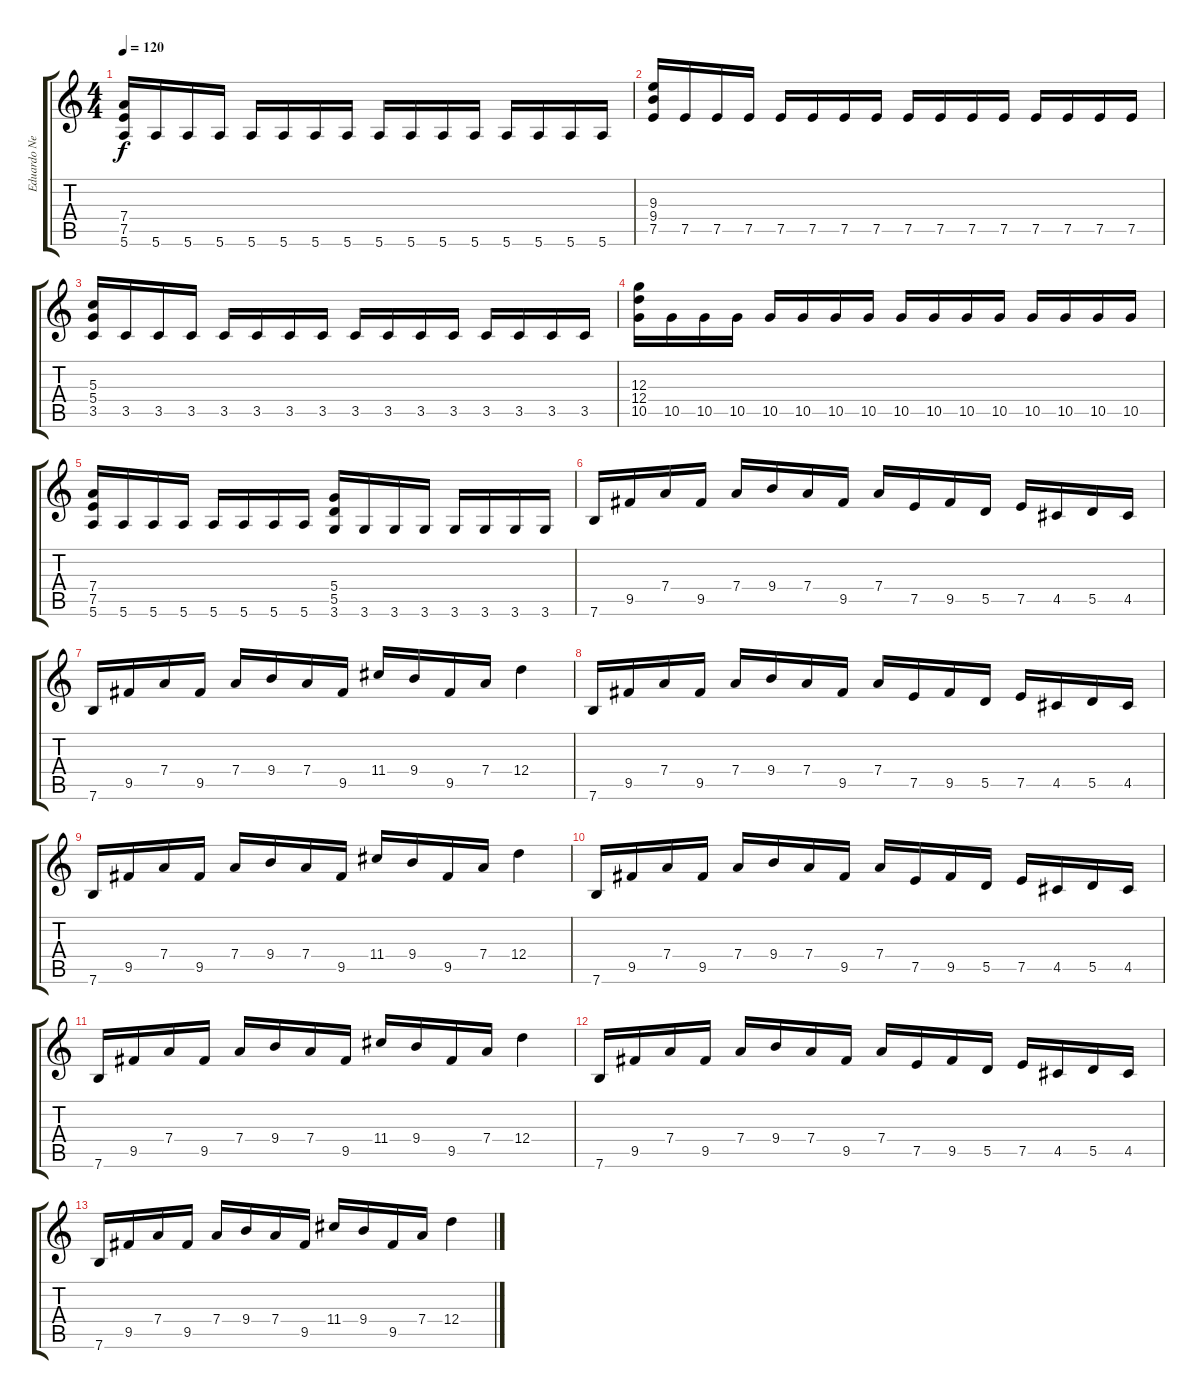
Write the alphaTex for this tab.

\track ("Eduardo Neves - E.Guitar" "Eduardo Ne") {instrument overdrivenguitar}
\staff {score tabs}
\tuning (E4 B3 G3 D3 A2 E2) {hide}
\ts (4 4)
\tempo 120
\clef g2
\ks c
(7.4 7.5 5.6).16{dy f} 5.6.16 5.6.16 5.6.16 5.6.16 5.6.16 5.6.16 5.6.16 5.6.16 5.6.16 5.6.16 5.6.16 5.6.16 5.6.16 5.6.16 5.6.16 |
(9.3 9.4 7.5).16 7.5.16 7.5.16 7.5.16 7.5.16 7.5.16 7.5.16 7.5.16 7.5.16 7.5.16 7.5.16 7.5.16 7.5.16 7.5.16 7.5.16 7.5.16 |
(5.3 5.4 3.5).16 3.5.16 3.5.16 3.5.16 3.5.16 3.5.16 3.5.16 3.5.16 3.5.16 3.5.16 3.5.16 3.5.16 3.5.16 3.5.16 3.5.16 3.5.16 |
(12.3 12.4 10.5).16 10.5.16 10.5.16 10.5.16 10.5.16 10.5.16 10.5.16 10.5.16 10.5.16 10.5.16 10.5.16 10.5.16 10.5.16 10.5.16 10.5.16 10.5.16 |
(7.4 7.5 5.6).16 5.6.16 5.6.16 5.6.16 5.6.16 5.6.16 5.6.16 5.6.16 (5.4 5.5 3.6).16 3.6.16 3.6.16 3.6.16 3.6.16 3.6.16 3.6.16 3.6.16 |
7.6.16 9.5.16 7.4.16 9.5.16 7.4.16 9.4.16 7.4.16 9.5.16 7.4.16 7.5.16 9.5.16 5.5.16 7.5.16 4.5.16 5.5.16 4.5.16 |
7.6.16 9.5.16 7.4.16 9.5.16 7.4.16 9.4.16 7.4.16 9.5.16 11.4.16 9.4.16 9.5.16 7.4.16 12.4.4 |
7.6.16 9.5.16 7.4.16 9.5.16 7.4.16 9.4.16 7.4.16 9.5.16 7.4.16 7.5.16 9.5.16 5.5.16 7.5.16 4.5.16 5.5.16 4.5.16 |
7.6.16 9.5.16 7.4.16 9.5.16 7.4.16 9.4.16 7.4.16 9.5.16 11.4.16 9.4.16 9.5.16 7.4.16 12.4.4 |
7.6.16 9.5.16 7.4.16 9.5.16 7.4.16 9.4.16 7.4.16 9.5.16 7.4.16 7.5.16 9.5.16 5.5.16 7.5.16 4.5.16 5.5.16 4.5.16 |
7.6.16 9.5.16 7.4.16 9.5.16 7.4.16 9.4.16 7.4.16 9.5.16 11.4.16 9.4.16 9.5.16 7.4.16 12.4.4 |
7.6.16 9.5.16 7.4.16 9.5.16 7.4.16 9.4.16 7.4.16 9.5.16 7.4.16 7.5.16 9.5.16 5.5.16 7.5.16 4.5.16 5.5.16 4.5.16 |
7.6.16 9.5.16 7.4.16 9.5.16 7.4.16 9.4.16 7.4.16 9.5.16 11.4.16 9.4.16 9.5.16 7.4.16 12.4.4
